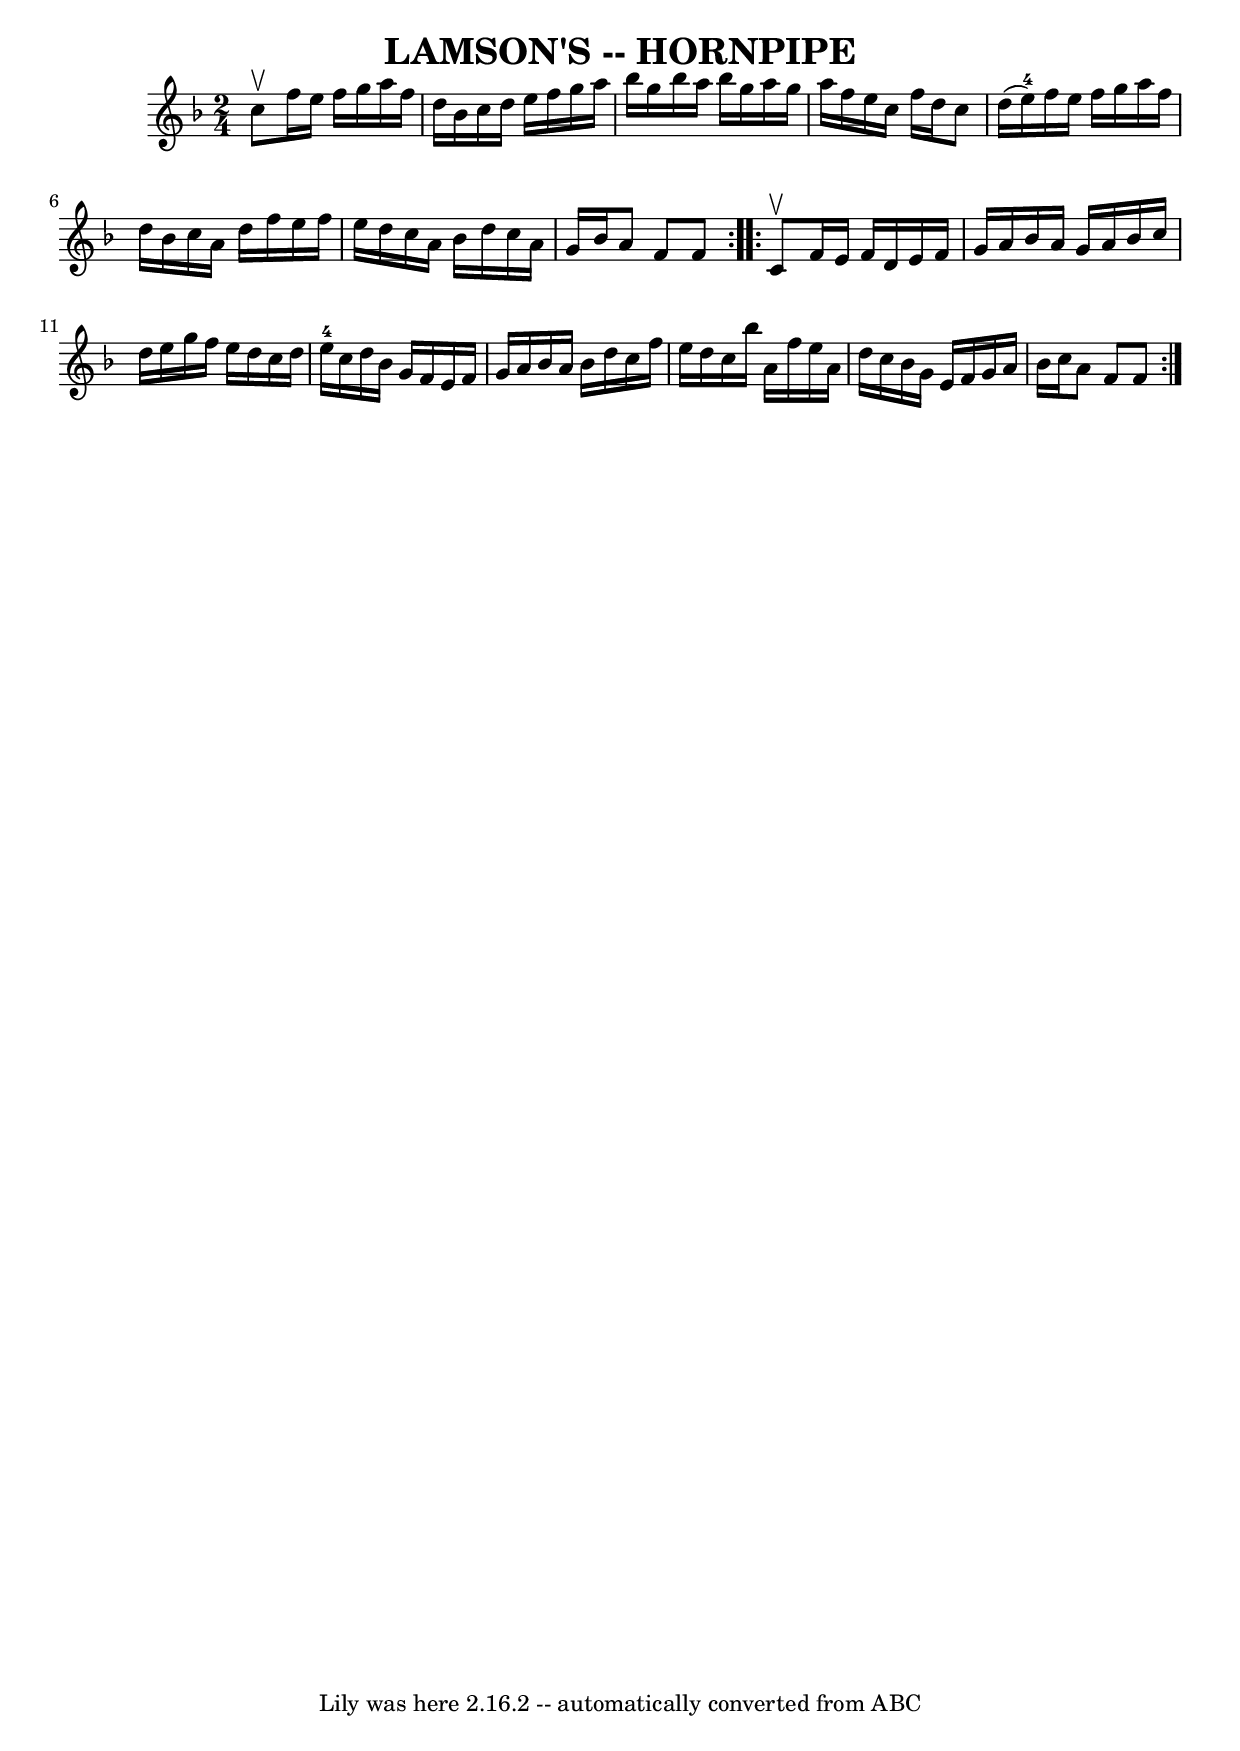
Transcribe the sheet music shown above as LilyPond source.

\version "2.16.2"
\include "Mammoth.ily"
\header {
  %% book = "Ryan's Mammoth Collection of Fiddle Tunes"
  crossRefNumber = "1"
  footnotes = ""
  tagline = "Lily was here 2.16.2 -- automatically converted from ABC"
  title = "LAMSON'S -- HORNPIPE"

}
voicedefault =  {



  \repeat volta 2 {

    \time 2/4 
    \key f \major     c''8^\upbow        |
    f''16 e''16 f''16      g''16 a''16 f''16 d''16 bes'16     |
    c''16 d''16         e''16 f''16 g''16 a''16 bes''16 g''16     |
    bes''16         a''16 bes''16 g''16 a''16 g''16 a''16 f''16     |
         e''16 c''16 f''16 d''16 c''8 d''16 (e''16-4)    |
     |
    f''16 e''16 f''16 g''16 a''16 f''16 d''16         bes'16     |
    c''16 a'16 d''16 f''16 e''16 f''16 e''16      d''16     |
    c''16 a'16 bes'16 d''16 c''16 a'16         g'16 bes'16     |
    a'8 f'8 f'8    
  }     
  \repeat volta 2 {     c'8^\upbow        |
    f'16 e'16 f'16 d'16 e'16 f'16 g'16        a'16     |
    bes'16 a'16 g'16 a'16 bes'16 c''16 d''16       e''16     |
    g''16 f''16 e''16 d''16 c''16 d''16         e''16-4 c''16     |
    d''16 bes'16 g'16 f'16 e'16         f'16 g'16 a'16    |  |
    bes'16 a'16 bes'16         d''16 c''16 f''16 e''16 d''16     |
    c''16 bes''16         a'16 f''16 e''16 a'16 d''16 c''16     |
    bes'16 g'16        e'16 f'16 g'16 a'16 bes'16 c''16     |
    a'8 f'8    
    f'8    
  }   

}

\score{
  <<

    \context Staff="default"
    {
      \voicedefault 
      
    }

  >>
  \layout {
    
  }
  \midi {
  }

}
